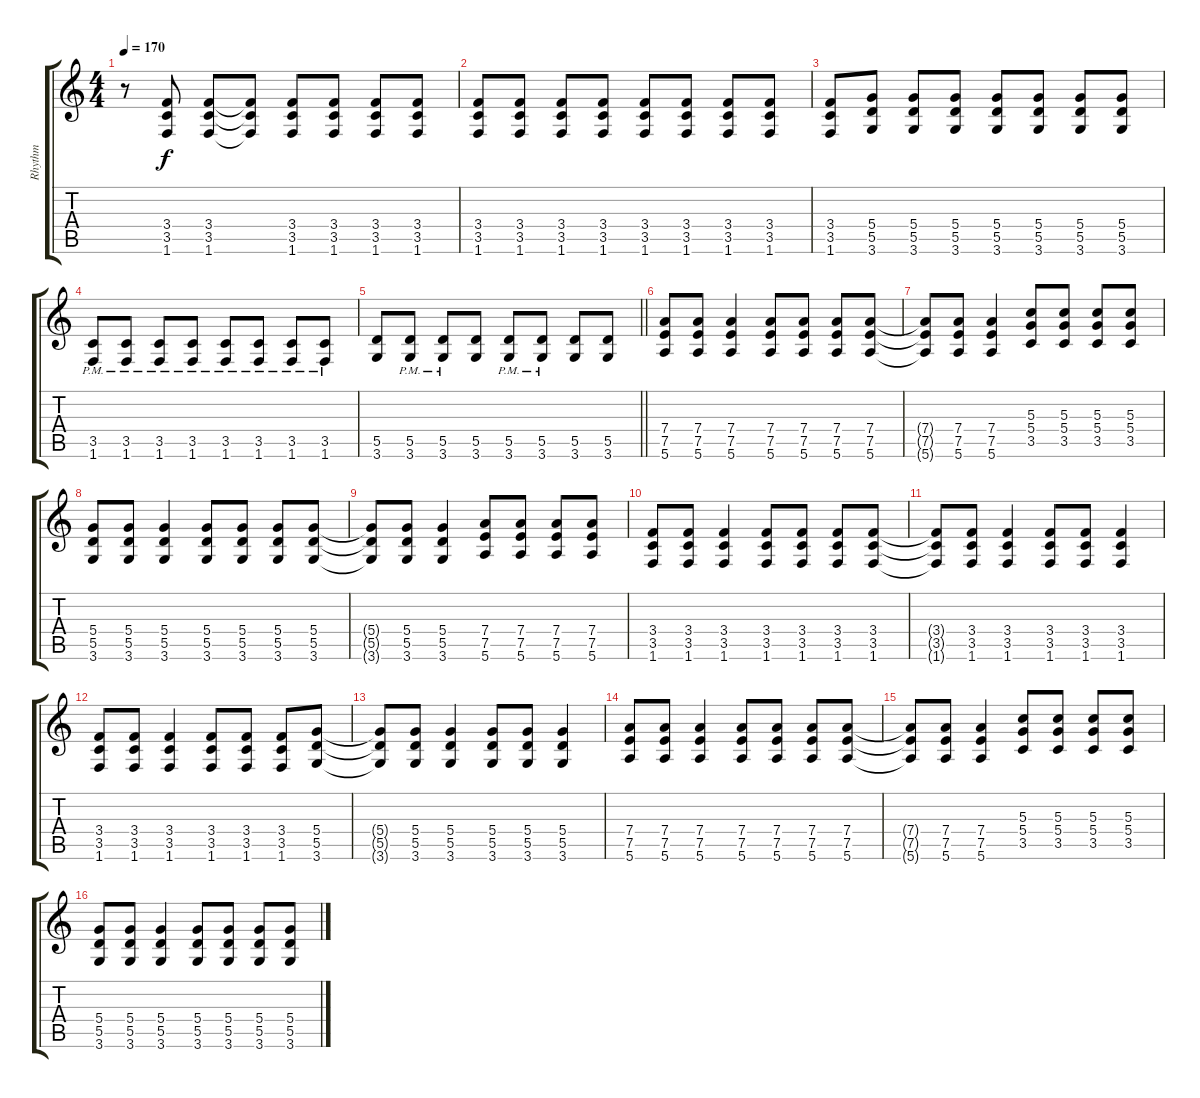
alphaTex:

\track ("Rhythm" "Rhythm") {instrument distortionguitar}
\staff {score tabs}
\tuning (E4 B3 G3 D3 A2 E2) {hide}
\ts (4 4)
\tempo 170
\clef g2
\ks c
r.8{dy f} (3.4 3.5 1.6).8 (3.4 3.5 1.6).8 (3.4{t} 3.5{t} 1.6{t}).8 (3.4 3.5 1.6).8 (3.4 3.5 1.6).8 (3.4 3.5 1.6).8 (3.4 3.5 1.6).8 |
(3.4 3.5 1.6).8 (3.4 3.5 1.6).8 (3.4 3.5 1.6).8 (3.4 3.5 1.6).8 (3.4 3.5 1.6).8 (3.4 3.5 1.6).8 (3.4 3.5 1.6).8 (3.4 3.5 1.6).8 |
(3.4 3.5 1.6).8 (5.4 5.5 3.6).8 (5.4 5.5 3.6).8 (5.4 5.5 3.6).8 (5.4 5.5 3.6).8 (5.4 5.5 3.6).8 (5.4 5.5 3.6).8 (5.4 5.5 3.6).8 |
(3.5{pm} 1.6{pm}).8 (3.5{pm} 1.6{pm}).8 (3.5{pm} 1.6{pm}).8 (3.5{pm} 1.6{pm}).8 (3.5{pm} 1.6{pm}).8 (3.5{pm} 1.6{pm}).8 (3.5{pm} 1.6{pm}).8 (3.5{pm} 1.6{pm}).8 |
\barLineRight lightlight
(5.5 3.6).8 (5.5{pm} 3.6{pm}).8 (5.5{pm} 3.6{pm}).8 (5.5 3.6).8 (5.5{pm} 3.6{pm}).8 (5.5{pm} 3.6{pm}).8 (5.5 3.6).8 (5.5 3.6).8 |
(7.4 7.5 5.6).8 (7.4 7.5 5.6).8 (7.4 7.5 5.6).4 (7.4 7.5 5.6).8 (7.4 7.5 5.6).8 (7.4 7.5 5.6).8 (7.4 7.5 5.6).8 |
(7.4{t} 7.5{t} 5.6{t}).8 (7.4 7.5 5.6).8 (7.4 7.5 5.6).4 (5.3 5.4 3.5).8 (5.3 5.4 3.5).8 (5.3 5.4 3.5).8 (5.3 5.4 3.5).8 |
(5.4 5.5 3.6).8 (5.4 5.5 3.6).8 (5.4 5.5 3.6).4 (5.4 5.5 3.6).8 (5.4 5.5 3.6).8 (5.4 5.5 3.6).8 (5.4 5.5 3.6).8 |
(5.4{t} 5.5{t} 3.6{t}).8 (5.4 5.5 3.6).8 (5.4 5.5 3.6).4 (7.4 7.5 5.6).8 (7.4 7.5 5.6).8 (7.4 7.5 5.6).8 (7.4 7.5 5.6).8 |
(3.4 3.5 1.6).8 (3.4 3.5 1.6).8 (3.4 3.5 1.6).4 (3.4 3.5 1.6).8 (3.4 3.5 1.6).8 (3.4 3.5 1.6).8 (3.4 3.5 1.6).8 |
(3.4{t} 3.5{t} 1.6{t}).8 (3.4 3.5 1.6).8 (3.4 3.5 1.6).4 (3.4 3.5 1.6).8 (3.4 3.5 1.6).8 (3.4 3.5 1.6).4 |
(3.4 3.5 1.6).8 (3.4 3.5 1.6).8 (3.4 3.5 1.6).4 (3.4 3.5 1.6).8 (3.4 3.5 1.6).8 (3.4 3.5 1.6).8 (5.4 5.5 3.6).8 |
(5.4{t} 5.5{t} 3.6{t}).8 (5.4 5.5 3.6).8 (5.4 5.5 3.6).4 (5.4 5.5 3.6).8 (5.4 5.5 3.6).8 (5.4 5.5 3.6).4 |
(7.4 7.5 5.6).8 (7.4 7.5 5.6).8 (7.4 7.5 5.6).4 (7.4 7.5 5.6).8 (7.4 7.5 5.6).8 (7.4 7.5 5.6).8 (7.4 7.5 5.6).8 |
(7.4{t} 7.5{t} 5.6{t}).8 (7.4 7.5 5.6).8 (7.4 7.5 5.6).4 (5.3 5.4 3.5).8 (5.3 5.4 3.5).8 (5.3 5.4 3.5).8 (5.3 5.4 3.5).8 |
(5.4 5.5 3.6).8 (5.4 5.5 3.6).8 (5.4 5.5 3.6).4 (5.4 5.5 3.6).8 (5.4 5.5 3.6).8 (5.4 5.5 3.6).8 (5.4 5.5 3.6).8
